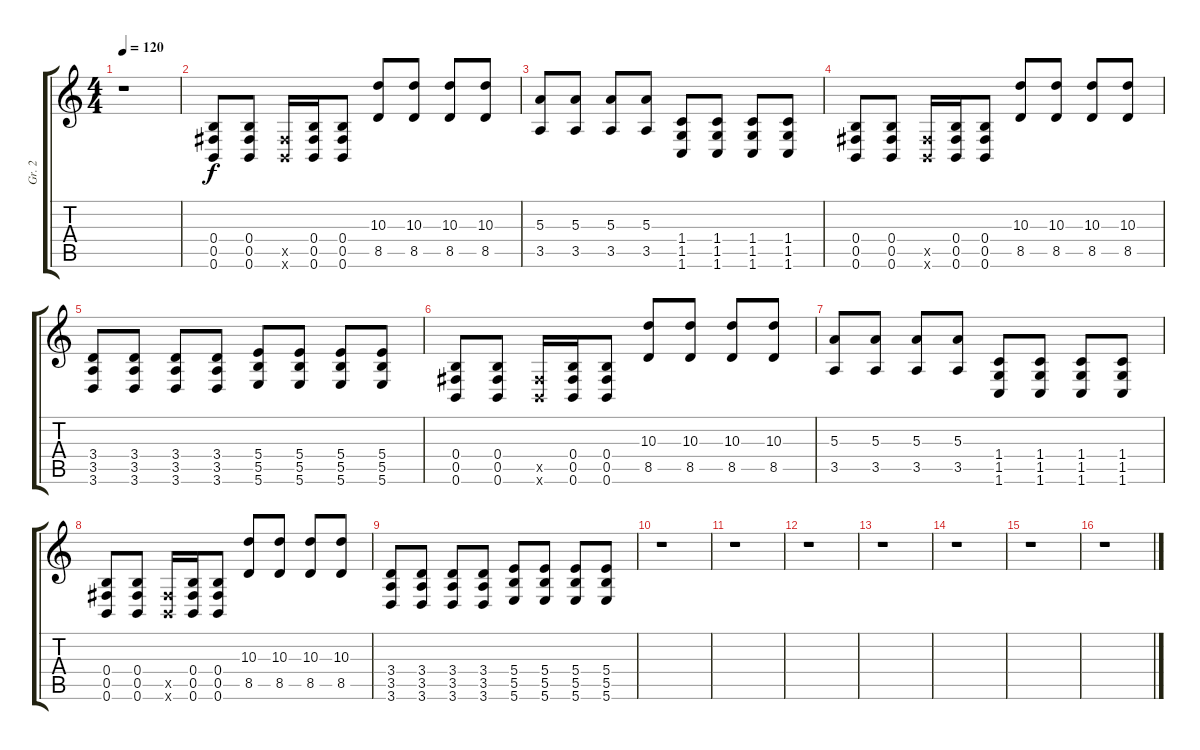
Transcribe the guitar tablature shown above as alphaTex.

\track ("Gr. 2" "Gr. 2") {instrument overdrivenguitar}
\staff {score tabs}
\tuning (Db4 Ab3 E3 B2 Gb2 B1) {hide}
\ts (4 4)
\tempo 120
\clef g2
\ks c
r.1{dy f} |
(0.4 0.5 0.6).8 (0.4 0.5 0.6).8 (0.5{x} 0.6{x}).16 (0.4 0.5 0.6).16 (0.4 0.5 0.6).8 (10.3 8.5).8 (10.3 8.5).8 (10.3 8.5).8 (10.3 8.5).8 |
(5.3 3.5).8 (5.3 3.5).8 (5.3 3.5).8 (5.3 3.5).8 (1.4 1.5 1.6).8 (1.4 1.5 1.6).8 (1.4 1.5 1.6).8 (1.4 1.5 1.6).8 |
(0.4 0.5 0.6).8 (0.4 0.5 0.6).8 (0.5{x} 0.6{x}).16 (0.4 0.5 0.6).16 (0.4 0.5 0.6).8 (10.3 8.5).8 (10.3 8.5).8 (10.3 8.5).8 (10.3 8.5).8 |
(3.4 3.5 3.6).8 (3.4 3.5 3.6).8 (3.4 3.5 3.6).8 (3.4 3.5 3.6).8 (5.4 5.5 5.6).8 (5.4 5.5 5.6).8 (5.4 5.5 5.6).8 (5.4 5.5 5.6).8 |
(0.4 0.5 0.6).8 (0.4 0.5 0.6).8 (0.5{x} 0.6{x}).16 (0.4 0.5 0.6).16 (0.4 0.5 0.6).8 (10.3 8.5).8 (10.3 8.5).8 (10.3 8.5).8 (10.3 8.5).8 |
(5.3 3.5).8 (5.3 3.5).8 (5.3 3.5).8 (5.3 3.5).8 (1.4 1.5 1.6).8 (1.4 1.5 1.6).8 (1.4 1.5 1.6).8 (1.4 1.5 1.6).8 |
(0.4 0.5 0.6).8 (0.4 0.5 0.6).8 (0.5{x} 0.6{x}).16 (0.4 0.5 0.6).16 (0.4 0.5 0.6).8 (10.3 8.5).8 (10.3 8.5).8 (10.3 8.5).8 (10.3 8.5).8 |
(3.4 3.5 3.6).8 (3.4 3.5 3.6).8 (3.4 3.5 3.6).8 (3.4 3.5 3.6).8 (5.4 5.5 5.6).8 (5.4 5.5 5.6).8 (5.4 5.5 5.6).8 (5.4 5.5 5.6).8 |
r.1 |
r.1 |
r.1 |
r.1 |
r.1 |
r.1 |
r.1
